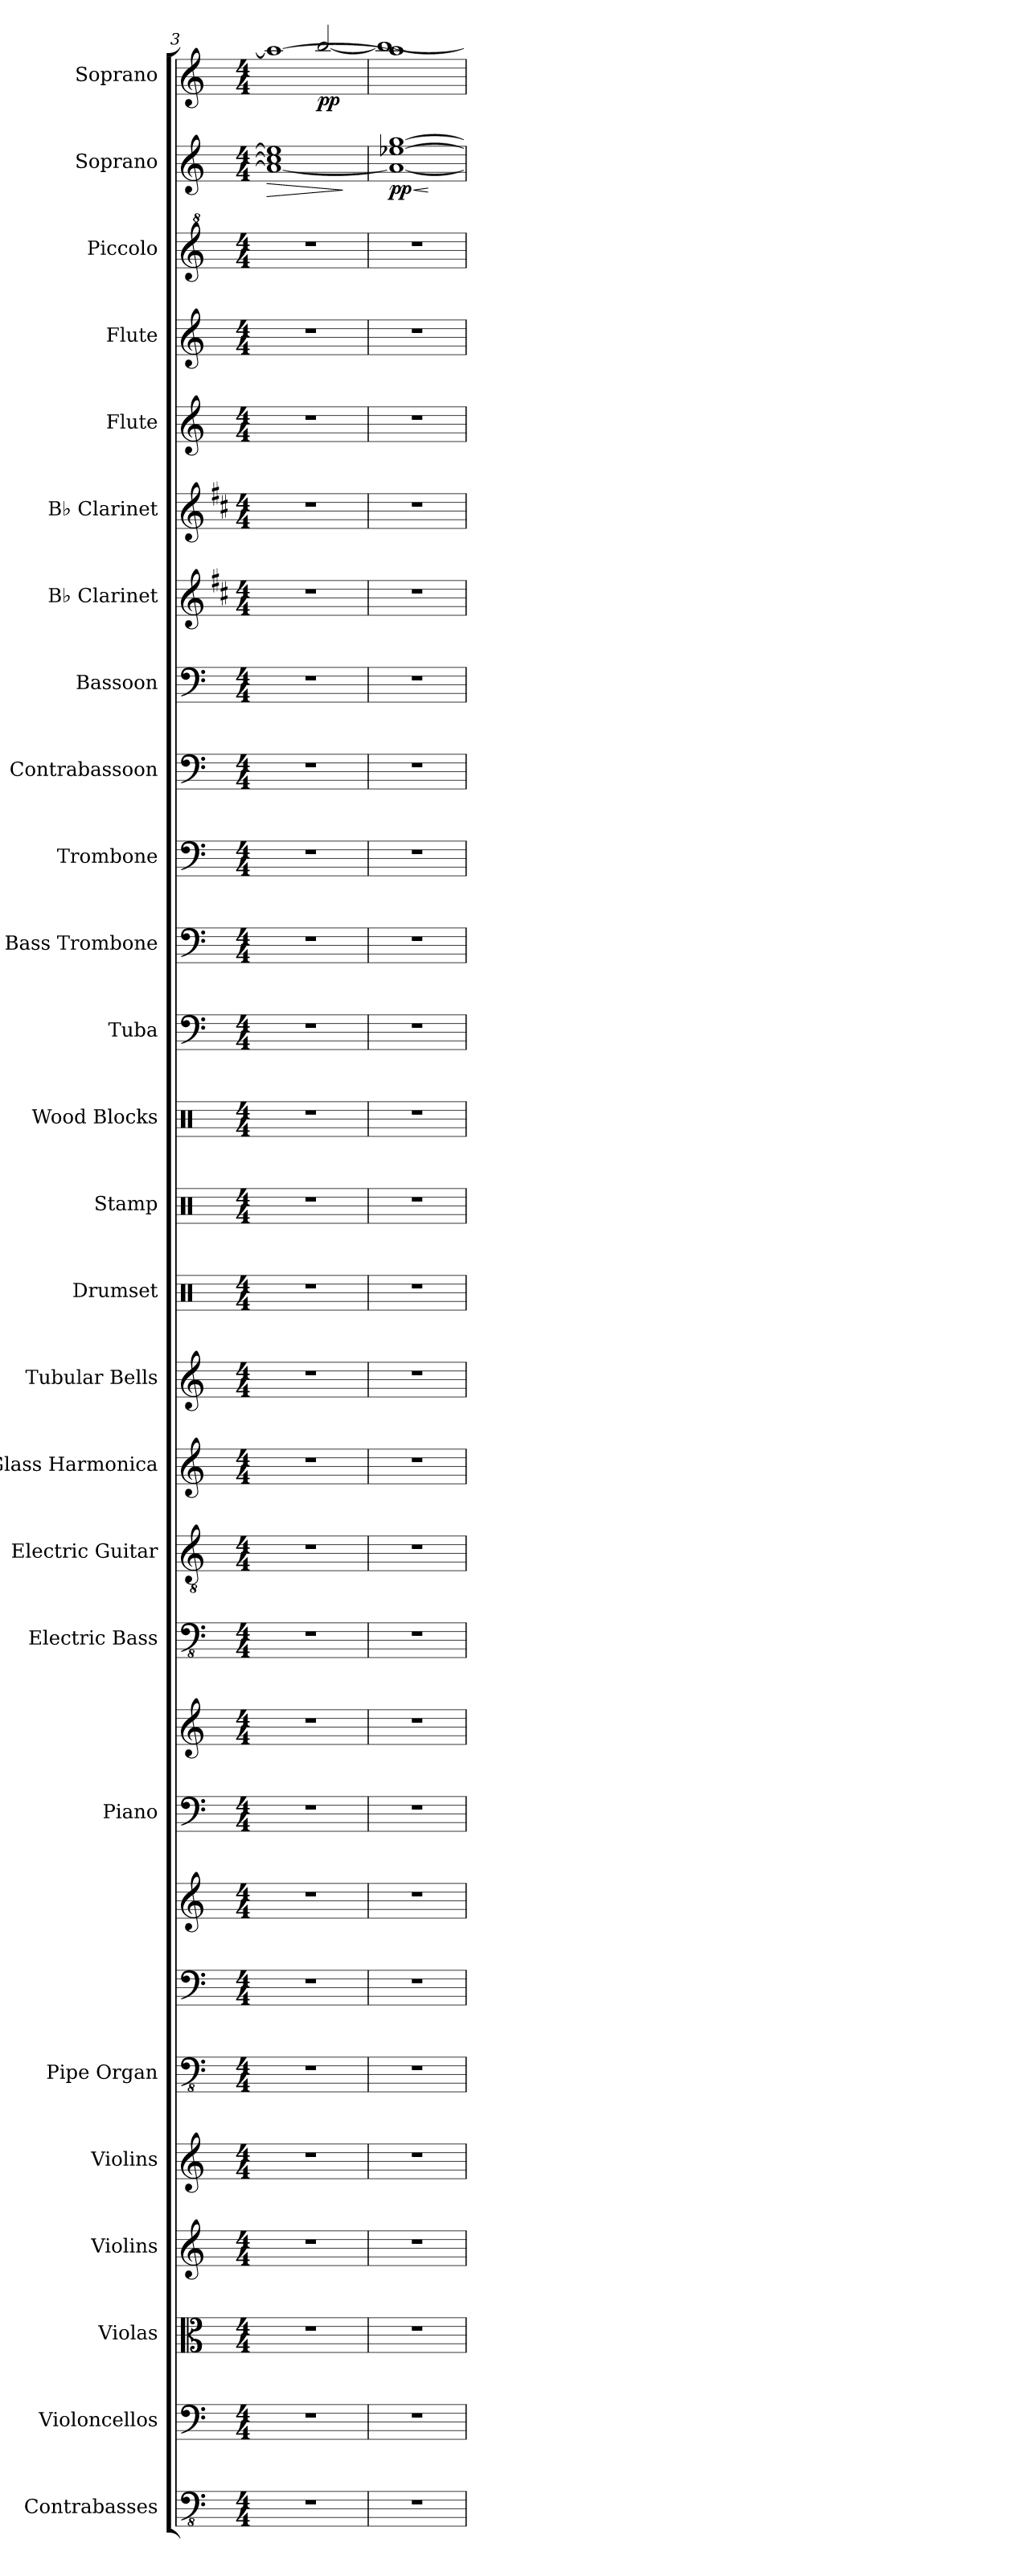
**kern	**kern	**kern	**kern	**kern	**kern	**kern	**kern	**kern	**kern	**kern	**kern	**kern	**kern	**kern	**kern	**kern	**kern	**kern	**kern	**kern	**kern	**kern	**kern	**kern	**kern	**kern	**kern	**dynam	**kern	**dynam
*part26	*part25	*part24	*part23	*part22	*part21	*part21	*part21	*part20	*part20	*part19	*part18	*part17	*part16	*part15	*part14	*part13	*part12	*part11	*part10	*part9	*part8	*part7	*part6	*part5	*part4	*part3	*part2	*part2	*part1	*part1
*staff29	*staff28	*staff27	*staff26	*staff25	*staff24	*staff23	*staff22	*staff21	*staff20	*staff19	*staff18	*staff17	*staff16	*staff15	*staff14	*staff13	*staff12	*staff11	*staff10	*staff9	*staff8	*staff7	*staff6	*staff5	*staff4	*staff3	*staff2	*staff2	*staff1	*staff1
*I"Contrabasses	*I"Violoncellos	*I"Violas	*I"Violins	*I"Violins	*I"Pipe Organ	*	*	*I"Piano	*	*I"Electric Bass	*I"Electric Guitar	*I"Glass Harmonica	*I"Tubular Bells	*I"Drumset	*I"Stamp	*I"Wood Blocks	*I"Tuba	*I"Bass Trombone	*I"Trombone	*I"Contrabassoon	*I"Bassoon	*I"B♭ Clarinet	*I"B♭ Clarinet	*I"Flute	*I"Flute	*I"Piccolo	*I"Soprano	*	*I"Soprano	*
*I'Cbs.	*I'Vcs.	*I'Vlas.	*I'Vlns.	*I'Vlns.	*I'Org.	*	*	*I'Pno.	*	*I'El. B.	*I'El. Guit.	*I'Gla. Har.	*I'Tu. Be.	*I'Drs.	*I'Sta.	*I'Wd. Bl.	*I'Tba.	*I'B. Tbn.	*I'Tbn.	*I'Cbsn.	*I'Bsn.	*I'B♭ Cl.	*I'B♭ Cl.	*I'Fl.	*I'Fl.	*I'Picc.	*I'S.	*	*I'S.	*
*clefFv4	*clefF4	*clefC3	*clefG2	*clefG2	*clefFv4	*clefF4	*clefG2	*clefF4	*clefG2	*clefFv4	*clefGv2	*clefG2	*clefG2	*clefX	*clefX	*clefX	*clefF4	*clefF4	*clefF4	*clefF4	*clefF4	*clefG2	*clefG2	*clefG2	*clefG2	*clefG^2	*clefG2	*	*clefG2	*
*	*	*	*	*	*	*	*	*	*	*	*	*	*	*	*	*	*	*	*	*ITrd7c12	*	*ITrd1c2	*ITrd1c2	*	*	*ITrd-7c-12	*	*	*	*
*k[]	*k[]	*k[]	*k[]	*k[]	*k[]	*k[]	*k[]	*k[]	*k[]	*k[]	*k[]	*k[]	*k[]	*k[]	*k[]	*k[]	*k[]	*k[]	*k[]	*k[]	*k[]	*k[]	*k[]	*k[]	*k[]	*k[]	*k[]	*	*k[]	*
*M4/4	*M4/4	*M4/4	*M4/4	*M4/4	*M4/4	*M4/4	*M4/4	*M4/4	*M4/4	*M4/4	*M4/4	*M4/4	*M4/4	*M4/4	*M4/4	*M4/4	*M4/4	*M4/4	*M4/4	*M4/4	*M4/4	*M4/4	*M4/4	*M4/4	*M4/4	*M4/4	*M4/4	*	*M4/4	*
=3	=3	=3	=3	=3	=3	=3	=3	=3	=3	=3	=3	=3	=3	=3	=3	=3	=3	=3	=3	=3	=3	=3	=3	=3	=3	=3	=3	=3	=3	=3
!	!	!	!	!	!	!	!	!	!	!	!	!	!	!	!	!	!	!	!	!	!	!	!	!	!	!	!	!LO:HP:b	!	!
*	*	*	*	*	*	*	*	*	*	*	*	*	*	*	*	*	*	*	*	*	*	*	*	*	*	*	*	*	*^	*
1r	1r	1r	1r	1r	1r	1r	1r	1r	1r	1r	1r	1r	1r	1r	1r	1r	1r	1r	1r	1r	1r	1r	1r	1r	1r	1r	1a_ 1cc] 1ee]	>	1aa_	2ryy	.
!	!	!	!	!	!	!	!	!	!	!	!	!	!	!	!	!	!	!	!	!	!	!	!	!	!	!	!	!	!	!	!LO:DY:b
.	.	.	.	.	.	.	.	.	.	.	.	.	.	.	.	.	.	.	.	.	.	.	.	.	.	.	.	.	.	[2bb/	pp
*	*	*	*	*	*	*	*	*	*	*	*	*	*	*	*	*	*	*	*	*	*	*	*	*	*	*	*	*	*v	*v	*
.	.	.	.	.	.	.	.	.	.	.	.	.	.	.	.	.	.	.	.	.	.	.	.	.	.	.	.	]	.	.
=4	=4	=4	=4	=4	=4	=4	=4	=4	=4	=4	=4	=4	=4	=4	=4	=4	=4	=4	=4	=4	=4	=4	=4	=4	=4	=4	=4	=4	=4	=4
!	!	!	!	!	!	!	!	!	!	!	!	!	!	!	!	!	!	!	!	!	!	!	!	!	!	!	!	!LO:HP:b	!	!
*	*	*	*	*	*	*	*	*	*	*	*	*	*	*	*	*	*	*	*	*	*	*	*	*	*	*	*	*	*^	*
!	!	!	!	!	!	!	!	!	!	!	!	!	!	!	!	!	!	!	!	!	!	!	!	!	!	!	!	!LO:DY:n=1:b	!	!	!
1r	1r	1r	1r	1r	1r	1r	1r	1r	1r	1r	1r	1r	1r	1r	1r	1r	1r	1r	1r	1r	1r	1r	1r	1r	1r	1r	1a_ [1ee-X [1gg	< pp	1aa]	1bb_	.
*	*	*	*	*	*	*	*	*	*	*	*	*	*	*	*	*	*	*	*	*	*	*	*	*	*	*	*	*	*v	*v	*
.	.	.	.	.	.	.	.	.	.	.	.	.	.	.	.	.	.	.	.	.	.	.	.	.	.	.	.	[	.	.
=	=	=	=	=	=	=	=	=	=	=	=	=	=	=	=	=	=	=	=	=	=	=	=	=	=	=	=	=	=	=
*-	*-	*-	*-	*-	*-	*-	*-	*-	*-	*-	*-	*-	*-	*-	*-	*-	*-	*-	*-	*-	*-	*-	*-	*-	*-	*-	*-	*-	*-	*-
